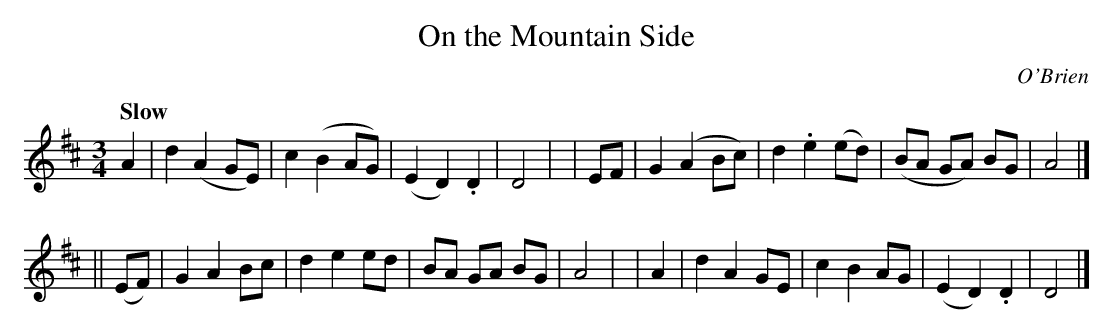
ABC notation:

X:1
T: On the Mountain Side
O: O'Brien
Q: "Slow"
M: 3/4
L: 1/8
K: D
   A2  | d2 (A2 GE) | c2 (B2  AG) | (E2 D2) .D2 | D4 |\
|  EF  | G2 (A2 Bc) | d2 .e2 (ed) | (BA GA)  BG | A4 |]
||(EF) | G2 A2  Bc  | d2  e2  ed  |  BA GA   BG | A4 |\
|  A2  | d2 A2  GE  | c2  B2  AG  | (E2 D2) .D2 | D4 |]
